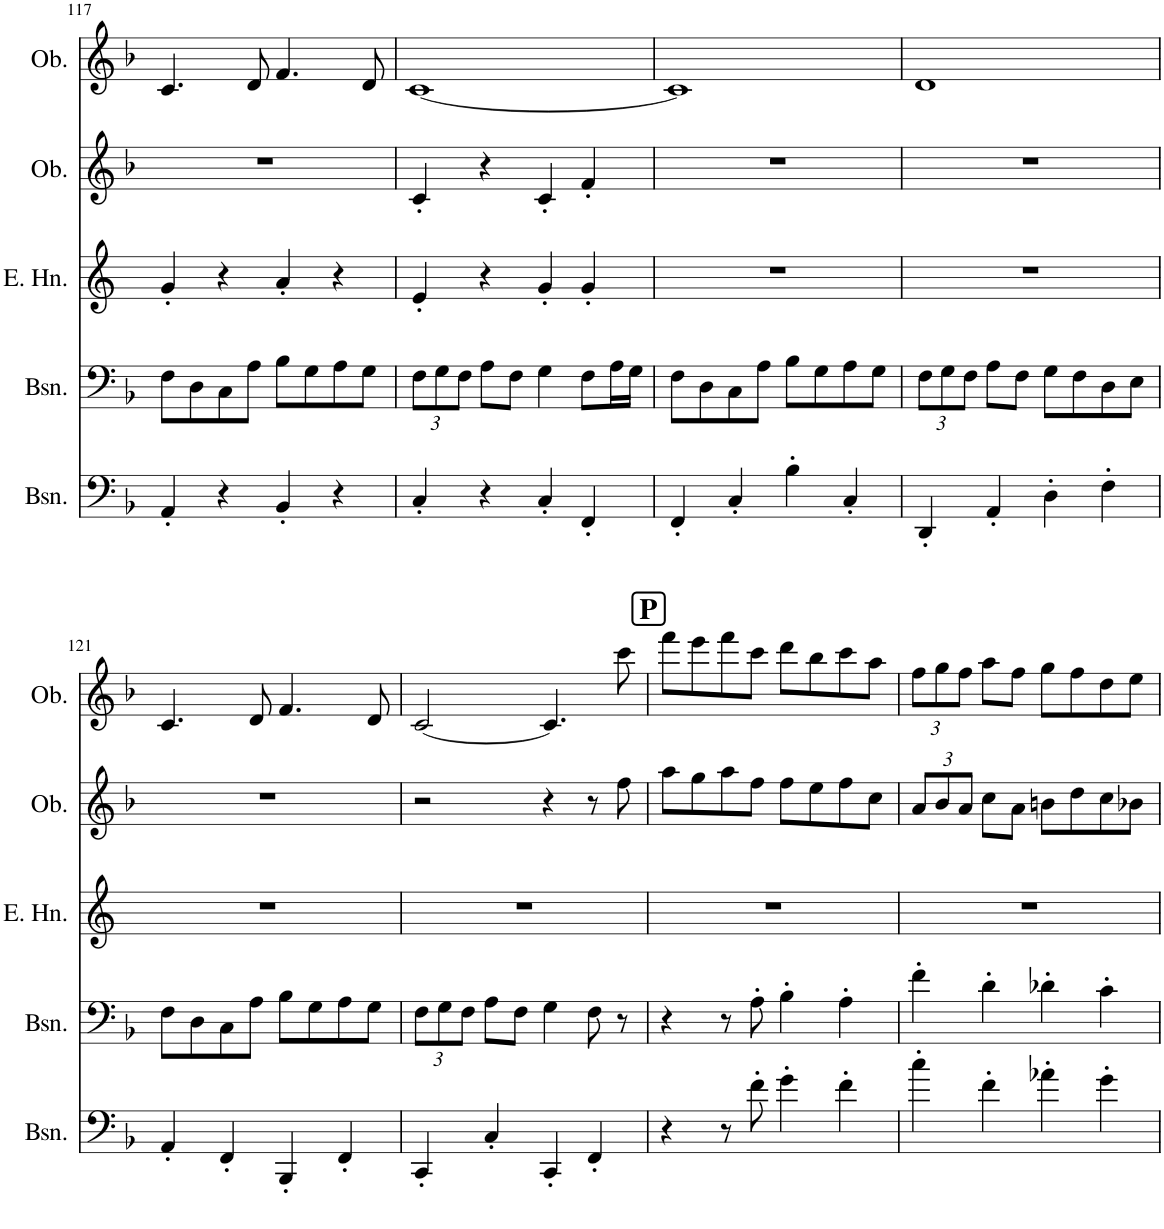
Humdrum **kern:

**kern	**kern	**kern	**kern	**kern
*part5	*part4	*part3	*part2	*part1
*staff5	*staff4	*staff3	*staff2	*staff1
*I"Bassoon	*I"Bassoons	*I"English Horn	*I"Oboe	*I"Oboes
*I'Bsn.	*I'Bsn.	*I'E. Hn.	*I'Ob.	*I'Ob.
!!LO:PB:g=z
*clefF4	*clefF4	*clefG2	*clefG2	*clefG2
*	*	*Trd4c7	*	*
*k[b-]	*k[b-]	*k[]	*k[b-]	*k[b-]
*M2/2	*M2/2	*M2/2	*M2/2	*M2/2
*met(c|)	*met(c|)	*met(c|)	*met(c|)	*met(c|)
=117	=117	=117	=117	=117
4AA'/	8F\L	4g'/	1r	4.c/
.	8D\	.	.	.
4r	8C\	4r	.	.
.	8A\J	.	.	8d/
4BB-'/	8B-\L	4a'/	.	4.f/
.	8G\	.	.	.
4r	8A\	4r	.	.
.	8G\J	.	.	8d/
=118	=118	=118	=118	=118
*	*Xbrackettup	*	*	*
4C'/	12F\L	4e'/	4c'/	[1c
.	12G\	.	.	.
.	12F\J	.	.	.
4r	8A\L	4r	4r	.
.	8F\J	.	.	.
4C'/	4G\	4g'/	4c'/	.
4FF'/	8F\L	4g'/	4f'/	.
.	16A\L	.	.	.
.	16G\JJ	.	.	.
=119	=119	=119	=119	=119
4FF'/	8F\L	1r	1r	1c]
.	8D\	.	.	.
4C'/	8C\	.	.	.
.	8A\J	.	.	.
4B-'\	8B-\L	.	.	.
.	8G\	.	.	.
4C'/	8A\	.	.	.
.	8G\J	.	.	.
=120	=120	=120	=120	=120
4DD'/	12F\L	1r	1r	1d
.	12G\	.	.	.
.	12F\J	.	.	.
4AA'/	8A\L	.	.	.
.	8F\J	.	.	.
4D'\	8G\L	.	.	.
.	8F\	.	.	.
4F'\	8D\	.	.	.
.	8E\J	.	.	.
!!LO:LB:g=z
=121	=121	=121	=121	=121
4AA'/	8F\L	1r	1r	4.c/
.	8D\	.	.	.
4FF'/	8C\	.	.	.
.	8A\J	.	.	8d/
4BBB-'/	8B-\L	.	.	4.f/
.	8G\	.	.	.
4FF'/	8A\	.	.	.
.	8G\J	.	.	8d/
=122	=122	=122	=122	=122
4CC'/	12F\L	1r	2r	[2c/
.	12G\	.	.	.
.	12F\J	.	.	.
4C'/	8A\L	.	.	.
.	8F\J	.	.	.
4CC'/	4G\	.	4r	4.c/]
4FF'/	8F\	.	8r	.
.	8r	.	8ff\	8ccc\
!!LO:REH:place=s1:a:B:cj:fs=14:t=P
=123	=123	=123	=123	=123
4r	4r	1r	8aa\L	8fff\L
.	.	.	8gg\	8eee\
8r	8r	.	8aa\	8fff\
8f'\	8A'\	.	8ff\J	8ccc\J
4g'\	4B-'\	.	8ff\L	8ddd\L
.	.	.	8ee\	8bb-\
4f'\	4A'\	.	8ff\	8ccc\
.	.	.	8cc\J	8aa\J
=124	=124	=124	=124	=124
*	*	*	*Xbrackettup	*Xbrackettup
4cc'\	4f'\	1r	12a/L	12ff\L
.	.	.	12b-/	12gg\
.	.	.	12a/J	12ff\J
4f'\	4d'\	.	8cc\L	8aa\L
.	.	.	8a\J	8ff\J
4a-X'\	4d-X'\	.	8bn\L	8gg\L
.	.	.	8dd\	8ff\
4g'\	4c'\	.	8cc\	8dd\
.	.	.	8b-X\J	8ee\J
=	=	=	=	=
*-	*-	*-	*-	*-
